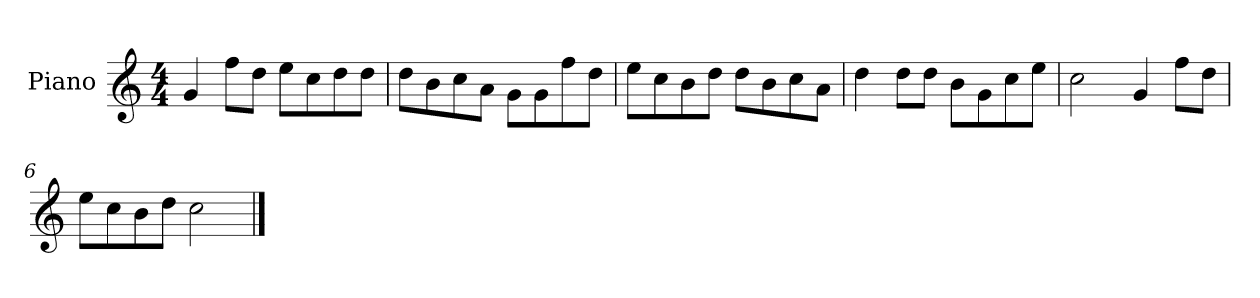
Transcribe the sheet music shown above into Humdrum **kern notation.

**kern
*part1
*staff1
*I"Piano
*I'P-no
*clefG2
*k[]
*M4/4
*MM90
=1
4g/
8ff\L
8dd\J
8ee\L
8cc\
8dd\
8dd\J
=2
8dd\L
8b\
8cc\
8a\J
8g\L
8g\
8ff\
8dd\J
=3
8ee\L
8cc\
8b\
8dd\J
8dd\L
8b\
8cc\
8a\J
=4
4dd\
8dd\L
8dd\J
8b\L
8g\
8cc\
8ee\J
=5
2cc\
4g/
8ff\L
8dd\J
=6
8ee\L
8cc\
8b\
8dd\J
2cc\
==
*-
